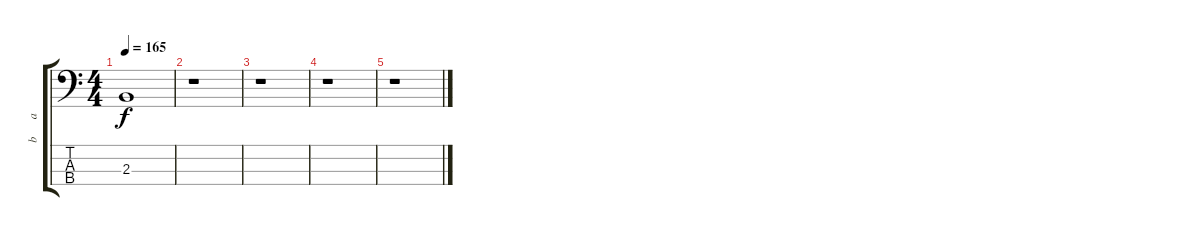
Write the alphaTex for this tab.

\track ("b      a      s      s" "b      a  ") {instrument synthbass2}
\staff {score tabs}
\tuning (G2 D2 A1 E1) {hide}
\ts (4 4)
\tempo 165
\clef f4
\ks c
2.3{t}.1{dy f} |
r.1 |
r.1 |
r.1 |
r.1
